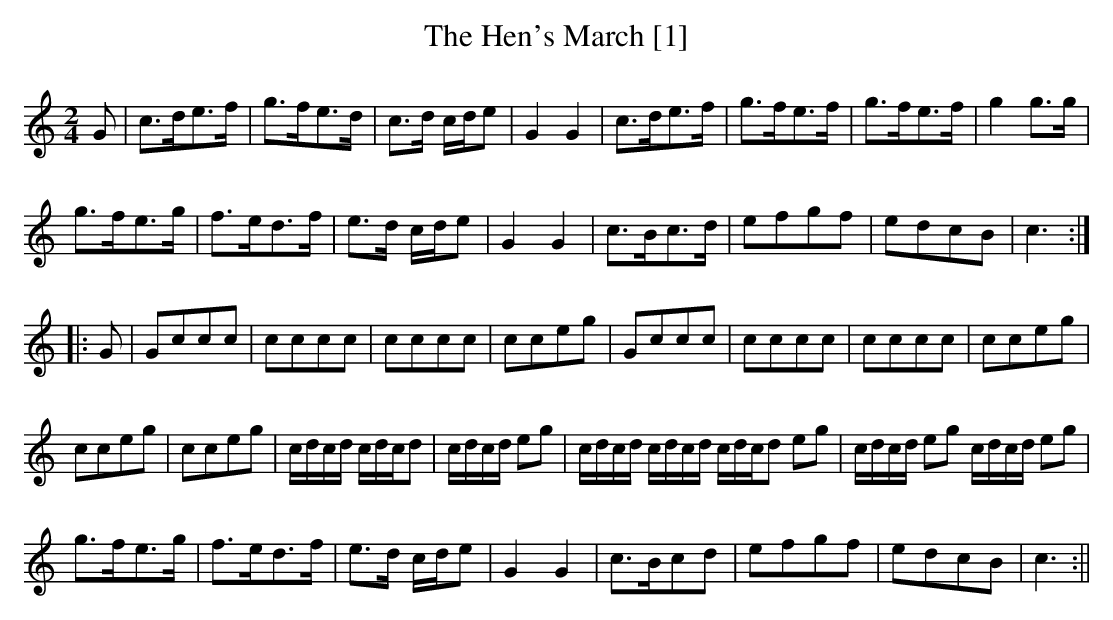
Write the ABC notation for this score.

X:1
T:Hen's March [1], The
L:1/8
M:2/4
K:C
G|c>de>f|g>fe>d|c>d c/d/e|G2G2|c>de>f|g>fe>f|g>fe>f|g2 g>g|
g>fe>g|f>ed>f|e>d c/d/e|G2G2|c>Bc>d|efgf|edcB|c3:|
|:G|Gccc|cccc|cccc|cceg|Gccc|cccc|cccc|cceg|
cceg|cceg|c/d/c/d/ c/d/c/d|c/d/c/d/ eg|c/d/c/d/ c/d/c/d/ c/d/c/d eg|c/d/c/d/ eg c/d/c/d/ eg|
g>fe>g|f>ed>f|e>d c/d/e|G2G2|c>Bcd|efgf|edcB|c3:||
